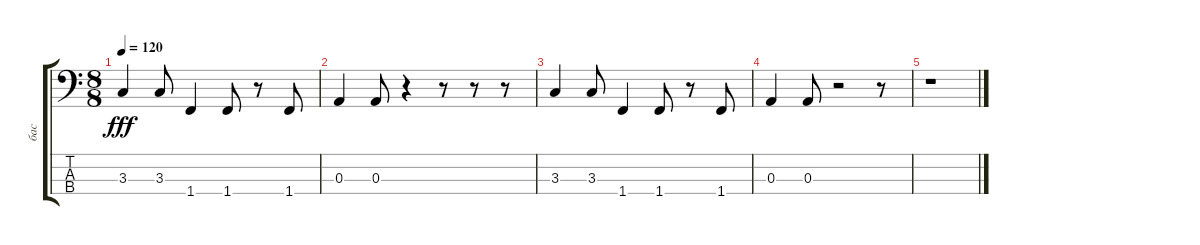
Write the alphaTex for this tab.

\track ("бас" "бас") {instrument fretlessbass}
\staff {score tabs}
\tuning (G2 D2 A1 E1) {hide}
\ts (8 8)
\tempo 120
\clef f4
\ks c
3.3.4{dy fff} 3.3.8 1.4.4 1.4.8{volume 16} r.8 1.4.8 |
0.3.4{volume 16} 0.3.8{volume 14} r.4{volume 14} r.8{volume 13} r.8 r.8{volume 12} |
3.3.4{volume 12} 3.3.8{volume 11} 1.4.4{volume 10} 1.4.8{volume 10} r.8 1.4.8{volume 9} |
0.3.4{volume 8} 0.3.8{volume 7} r.2{volume 6} r.8 |
r.1
